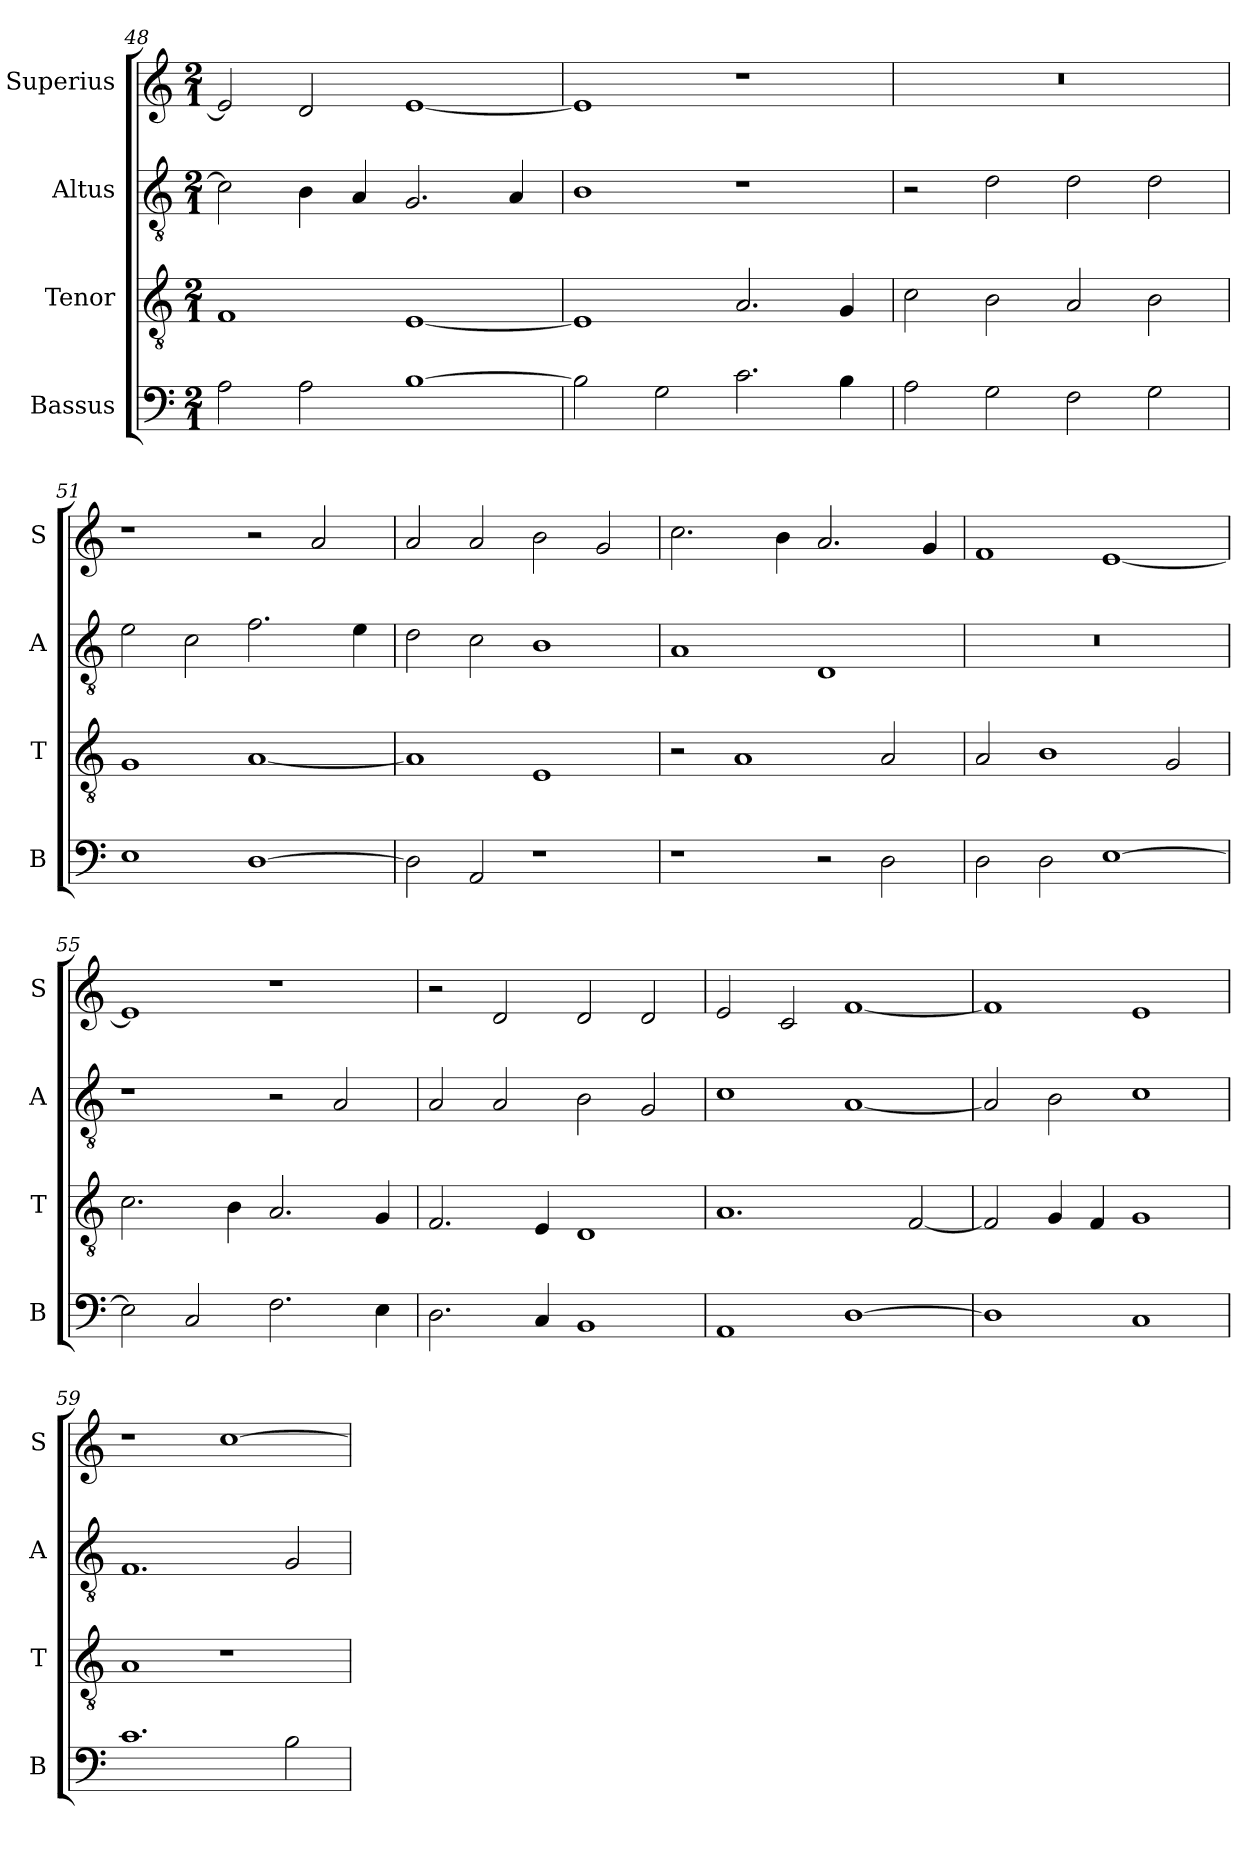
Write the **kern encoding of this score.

**kern	**kern	**kern	**kern
*part4	*part3	*part2	*part1
*staff4	*staff3	*staff2	*staff1
*I"Bassus	*I"Tenor	*I"Altus	*I"Superius
*I'B	*I'T	*I'A	*I'S
*clefF4	*clefGv2	*clefGv2	*clefG2
*k[]	*k[]	*k[]	*k[]
*C:	*C:	*C:	*C:
*M2/1	*M2/1	*M2/1	*M2/1
=48	=48	=48	=48
2A	1F	2c]	2e]
2A	.	4B	2d
.	.	4A	.
[1B	[1E	2.G	[1e
.	.	4A	.
=49	=49	=49	=49
2B]	1E]	1B	1e]
2G	.	.	.
2.c	2.A	1r	1r
4B	4G	.	.
=50	=50	=50	=50
2A	2c	2r	0r
2G	2B	2d	.
2F	2A	2d	.
2G	2B	2d	.
=51	=51	=51	=51
1E	1G	2e	1r
.	.	2c	.
[1D	[1A	2.f	2r
.	.	.	2a
.	.	4e	.
=52	=52	=52	=52
2D]	1A]	2d	2a
2AA	.	2c	2a
1r	1E	1B	2b
.	.	.	2g
=53	=53	=53	=53
1r	2r	1A	2.cc
.	1A	.	.
.	.	.	4b
2r	.	1D	2.a
2D	2A	.	.
.	.	.	4g
=54	=54	=54	=54
2D	2A	0r	1f
2D	1B	.	.
[1E	.	.	[1e
.	2G	.	.
=55	=55	=55	=55
2E]	2.c	1r	1e]
2C	.	.	.
.	4B	.	.
2.F	2.A	2r	1r
.	.	2A	.
4E	4G	.	.
=56	=56	=56	=56
2.D	2.F	2A	2r
.	.	2A	2d
4C	4E	.	.
1BB	1D	2B	2d
.	.	2G	2d
=57	=57	=57	=57
1AA	1.A	1c	2e
.	.	.	2c
[1D	.	[1A	[1f
.	[2F	.	.
=58	=58	=58	=58
1D]	2F]	2A]	1f]
.	4G	2B	.
.	4F	.	.
1C	1G	1c	1e
=59	=59	=59	=59
1.c	1A	1.F	1r
.	1r	.	[1cc
2B	.	2G	.
=	=	=	=
*-	*-	*-	*-
